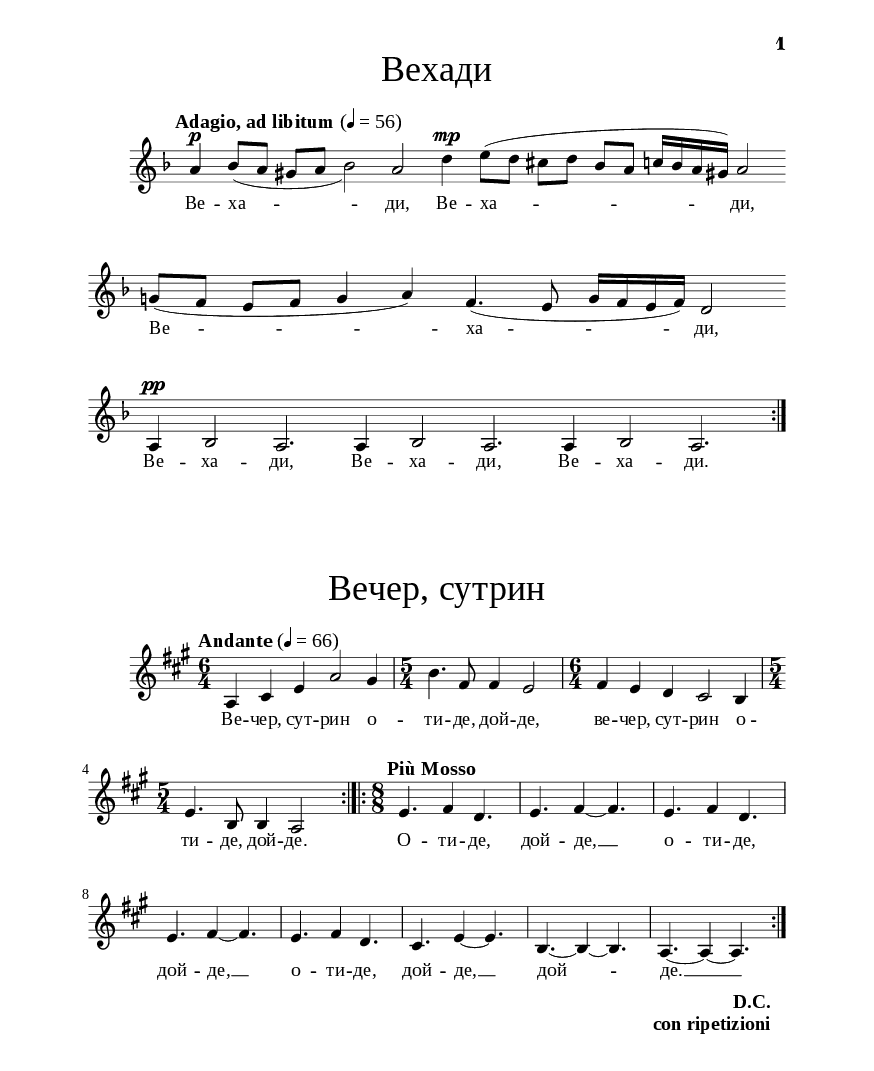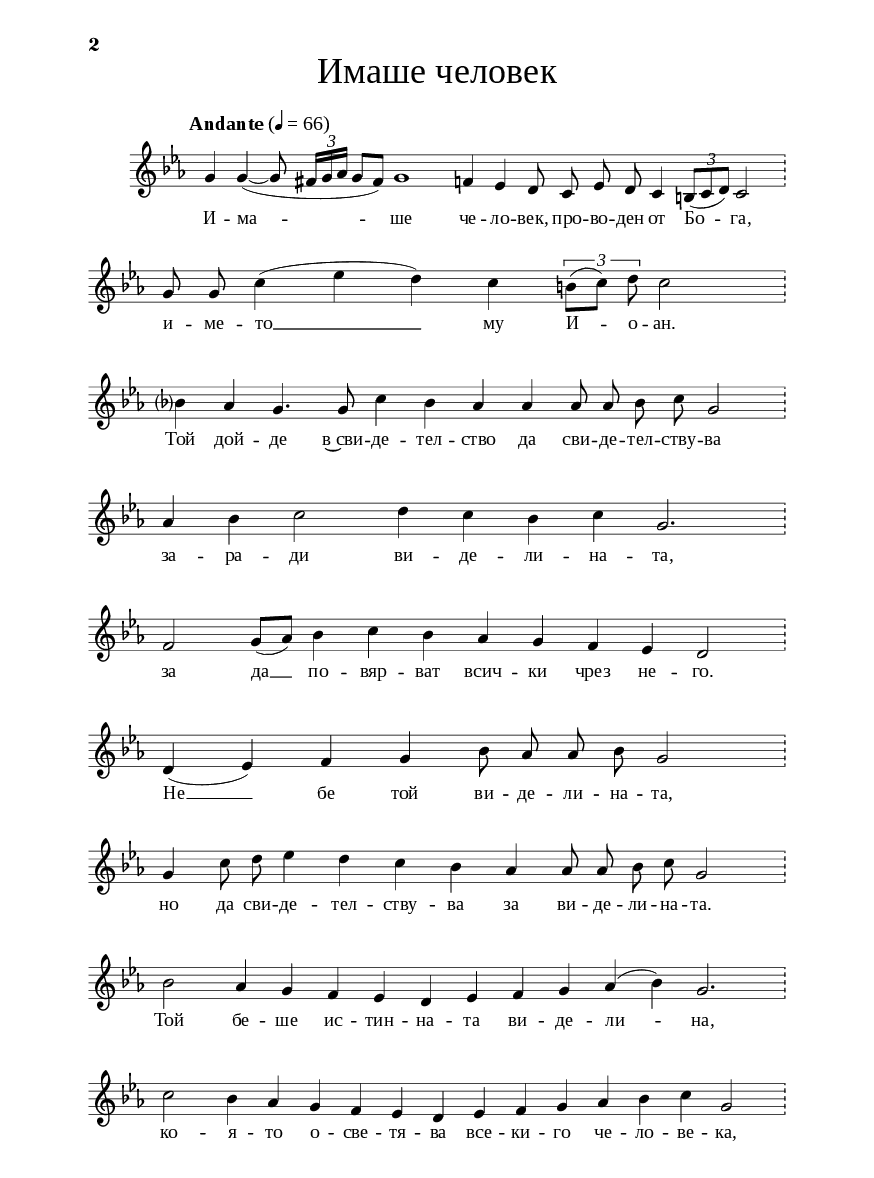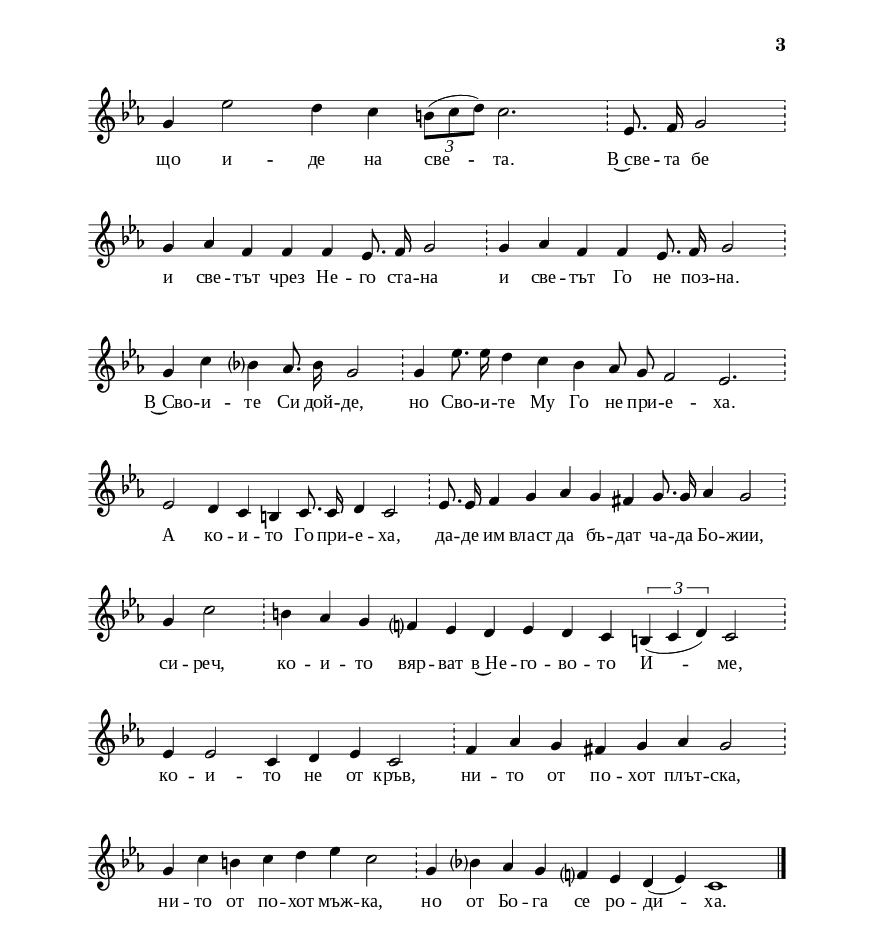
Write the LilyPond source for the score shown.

\version "2.24.4"

% include paper part and global functions
\include "include/globals.ily"

\bookpart {
  \label #'ref083_1
  \tocItem \markup "Вехади"
  \include "include/bookpart-paper.ily"
  \score {
    \include "include/score-layout.ily"
    \new Voice \absolute {
      \clef treble
      \key d \minor
      \tempoFunc "Adagio, ad libitum" 4 "56"
      \autoBeamOff
      \omit Score.TimeSignature
      \cadenzaOn % allows custom bar lines

      \slurDown a'4^\p bes'8 [ ( a'] gis' [a'] bes'2 ) \slurNeutral  a' d''4^\mp   e''8 ( [d''] cis'' [d''] bes' [a'] c''16 [bes' a' gis'!] ) a'2   \break

      \time 10/4 g'8 ([ f'] e' [f'] g'4 a' ) f'4. ( e'8 g'16 [f' e' f'] ) d'2 \break

      a4^\pp  bes2 a2. a4  bes2 a2. a4  bes2 a2. \bar ":|." \break
    }

    \addlyrics {
      Ве -- ха -- ди, Ве -- ха -- ди, Ве -- ха -- ди,
      Ве -- ха -- ди, Ве -- ха -- ди, Ве -- ха -- ди.
    }
    \header {
      title = \titleFunc #'ref_desc_6 "Вехади" "Vehadi"
    }

    \midi{}

  } % score
  %
  \markup \vspace #4
  \include "include/bookpart-paper.ily"
  \label #'ref083_2
  \tocItem \markup "Вечер, сутрин"
  \score {
    \include "include/score-layout.ily"

    \new Voice \absolute {
      \clef treble
      \key a \major
      \time 6/4
      \tempoFunc "Andante" 4 "66"
      \autoBeamOff

      a4 cis' e' a'2 gis'4 |  \time 5/4  b'4. fis'8 fis'4 e'2 | \time 6/4  fis'4 e' d' cis'2 b4 \break |

      \time 5/4  e'4. b8 b4 a2 | \bar ":|.|:" \time 8/8 \tempo  "   Più Mosso"

      e'4. fis'4 d'4. | e'4. fis'4 ~ fis'4. | e'4. fis'4 d'4. \break |

      e'4. fis'4 ~ fis'4. |e'4. fis'4 d'4. | cis'4. e'4 ~ e'4. | b4. ~ b4 ~ b4. | a4. ~ a4 ~ a4. | \bar ":|."


    }

    \addlyrics {
      Ве -- чер,
      сут -- рин о -- ти -- де, дой -- де, ве -- чер,
      сут -- рин о -- ти -- де, дой -- де. О -- ти --
      де, дой -- де, __ о -- ти -- де, дой -- де, __ о -- ти
      -- де, дой -- де, __ дой -- де. __}
      \header {
        title = \titleFunc #'ref_desc_6 "Вечер, сутрин" "Večer, sutrin"
      }

      \midi{}

    } % score

    \markup \dc-two "D.C." "con ripetizioni"

    \pageBreak
    \include "include/bookpart-paper.ily"
    \label #'ref083_3
    \tocItem \markup "Имаше человек"
    \score {
      \include "include/score-layout.ily"
      \new Voice \absolute {
        \clef treble
        \key c \minor
        \omit Score.TimeSignature
        \cadenzaOn % allows custom bar lines
        \tempoFunc "Andante" 4 "66"

        \autoBeamOff
        g'4  g' ( ~ g'8 \times 2/3  { fis'16 [g'16 as'] } g'8 [ fis'] ) g'1 f'4 es' d'8 c' es' d'

        c'4  \times 2/3  { b8 ( [c' d'8] )  } c'2 \bar"!" \break

        g'8 g' c''4 ( es'' d'' ) \tupletUp c''4 \tuplet 3/2 { b'8 ([ c''] ) d''8 } c''2  \tupletNeutral \bar "!" \break

        bes'?4 as' g'4. g'8 c''4 bes' as' as' as'8 as' bes' c'' g'2 \bar"!" \break

        as'4 bes' c''2 d''4 c'' bes' c'' g'2.  \bar"!" \break

        f'2 g'8 [( as' )] bes'4 c'' bes' as'4 g' f' es' d'2 \bar"!" \break

        d'4 ( es' ) f' g' bes'8 as' as' bes' g'2 \bar"!" \break

        g'4 c''8 d'' es''4 d'' c'' bes' as'4 as'8 as' bes' c'' g'2 \bar"!" \break

        bes'2 as'4 g' f'4 es' d' es' f'4 g' as' ( bes' ) g'2. \bar"!" \break

        c''2 bes'4 as' g'4 f' es' d' es'4 f' g' as' bes' c'' g'2 \bar"!" \break

        g'4 es''2 d''4 c''4  \times 2/3  { b'8 ( [c'' d''8] ) }  c''2. \bar"!"  es'8. f'16 \noBeam g'2 \bar"!" \break

        g'4 as' f'4 f' f' es'8. f'16 g'2 \bar"!" g'4 as' f'4 f' es'8. f'16 g'2 \bar"!" \break

        g'4 c'' bes'? as'8. bes'16 g'2 \bar"!" g'4 es''8. es''16 d''4 c'' bes' as'8 g' f'2 es'2. \bar"!" \break

        es'2 d'4 c' b! c'8. c'16 d'4 c'2 \bar"!"

        es'8. es'16 f'4 g' as'4 g' fis' g'8. g'16 \noBeam as'4 g'2  \bar"!" \break

        g'4 c''2 \bar"!" b'4  as'4 g' f'? es' d'4 es' d' c'  \times 2/3  {
          b!4 ( c'4 d' )
        } c'2  \bar"!" \break

        es'4 es'2 c'4 d'4 es' c'2  \bar"!" f'4 as' g'  fis'4 g' as' g'2  \bar"!" \break

        g'4 c'' b'! c'' d'' es''4 c''2 \bar"!" g'4 bes'? as' g' f'? es'd'4 ( es' ) c'1 \bar "|."

      }


      \addlyrics {
        И -- ма --
        ше че -- ло -- век, про -- во -- ден от Бо --
        га, и -- ме -- то __ му И -- о -- ан. Той дой --
        де в~сви -- де -- тел -- ство да сви -- де -- тел
        -- ству -- ва за -- ра -- ди ви -- де -- ли -- на
        -- та, за да __ по -- вяр -- ват всич -- ки чрез не
        -- го. Не __ бе той ви -- де -- ли -- на -- та, но
        да сви -- де -- тел -- ству -- ва за ви -- де --
        ли -- на -- та. Той бе -- ше ис -- тин -- на --
        та ви -- де -- ли -- на, ко -- я -- то о -- све
        -- тя -- ва все -- ки -- го че -- ло -- ве -- ка,
        що и -- де на све -- та. В~све -- та бе и све
        -- тът чрез Не -- го ста -- на и све -- тът Го
        не поз -- на. В~Сво -- и -- те Си дой -- де, но
        Сво -- и -- те Му Го не при -- е -- ха. А ко
        -- и -- то Го при -- е -- ха, да -- де им власт
        да бъ -- дат ча -- да Бо -- жии, си -- реч, ко
        -- и -- то вяр -- ват в~Не -- го -- во -- то И --
        ме, ко -- и -- то не от кръв, ни -- то от по
        -- хот плът -- ска, ни -- то от по -- хот мъж --
        ка, но от Бо -- га се ро -- ди -- ха.}

        \header {
          title = \titleFunc #'ref_desc_10 "Имаше человек" "Imaše čelovek"
        }

        \midi{}

      } % score


    } % bookpart
